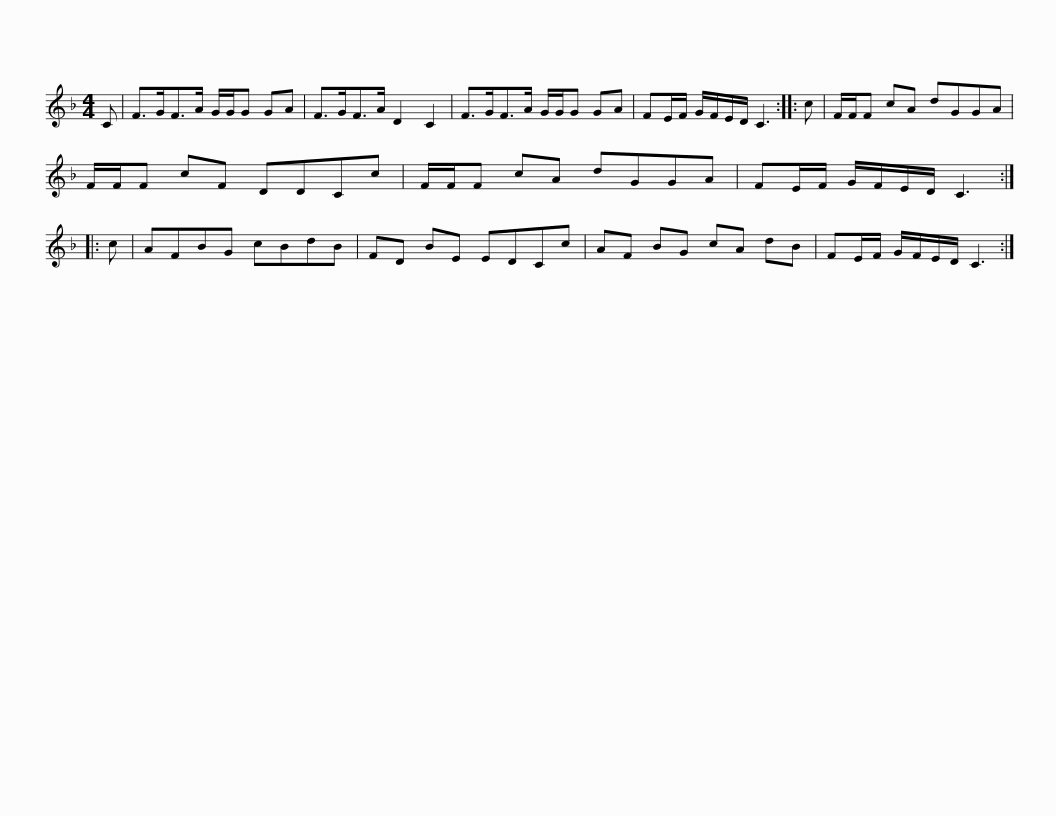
X:1
L:1/8
M:4/4
I:linebreak $
K:F
V:1 treble
V:1
 C | F>GF>A G/G/G GA | F>GF>A D2 C2 | F>GF>A G/G/G GA | FE/F/ G/F/E/D/ C3 :: %5
 c |$ F/F/F cA dGGA | F/F/F cF DDCc | F/F/F cA dGGA | FE/F/ G/F/E/D/ C3 :: %10
 c | AFBG cBdB |$ FD BE EDCc | AF BG cA dB | FE/F/ G/F/E/D/ C3 :| %15
